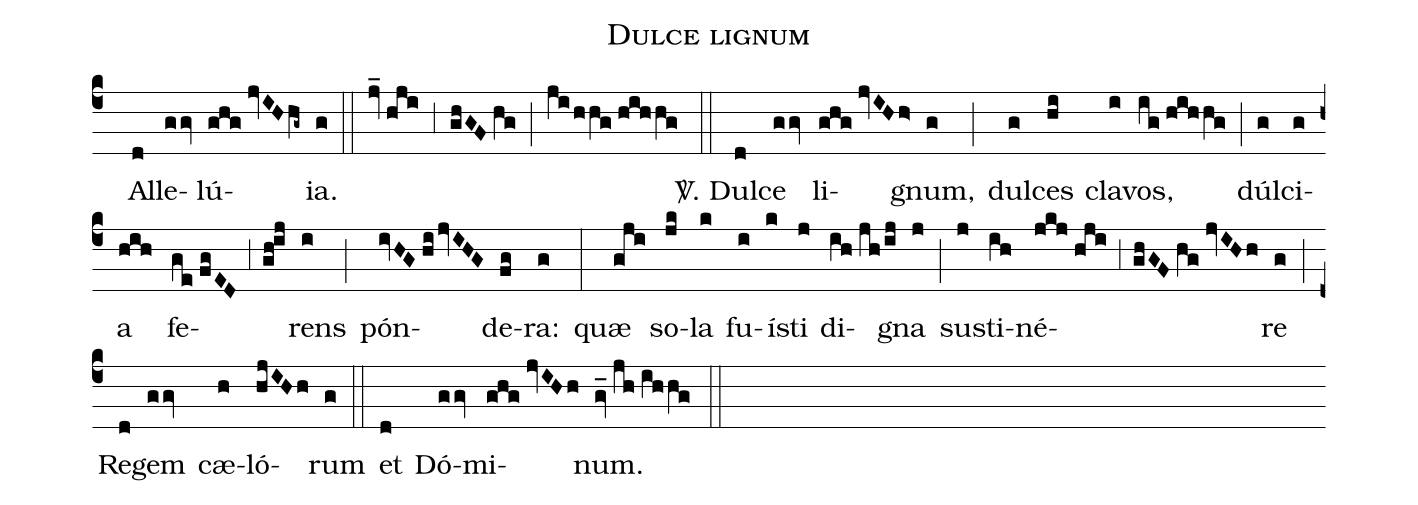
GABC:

name:Dulce lignum;
mode:VIII;
office-part:Alleluia;
%%
(c4) () Al(d)le(ggv)lú(ghg//jvIH/hg~)ia.(g) (::) (jv_//hji) (,3) (ghGF//hg) (;) (ji/hhg//hihhg) (::) <sp>V/</sp>. Dul(d)ce(ggv) li(ghg//jvIHh>)gnum,(g) (;) dul(g)ces(hi) cla(i)vos,(ig//hihhg) (;) dúl(g)ci(g)a(hih) fe(ge//fgED,3gh!ij)rens(i) (;) pón(ivHG//hi/jvIHG)de(fg)ra:(g) (:) quæ(gji) so(jk)la(k) fu(i)í(k)sti(j) di(ih//jh/ij)gna(j) (;) su(j)sti(ih)né(jkj//hji,3ghGF//hg//jvIHh)re(g) (;) Re(d)gem(ggv) cæ(h)ló(hjIHh)rum(g) (::) et(d) Dó(ggv)mi(ghg//jvIHh)num.(gv_//jh//ihhg) (::)
